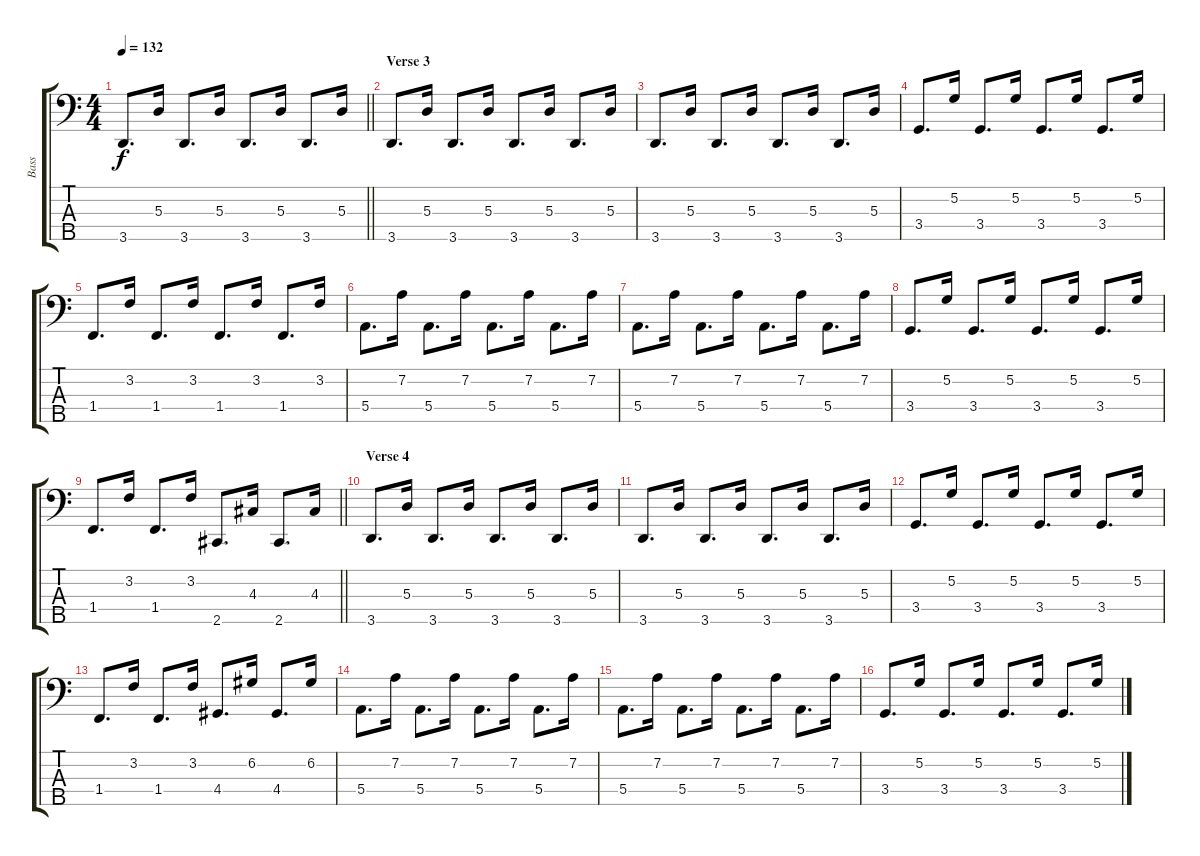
\track ("Bass" "Bass") {instrument electricbassfinger}
\staff {score tabs}
\tuning (G2 D2 A1 E1 B0) {hide}
\ts (4 4)
\tempo 132
\clef f4
\barLineRight lightlight
\ks c
3.5.8{d dy f} 5.3.16 3.5.8{d} 5.3.16 3.5.8{d} 5.3.16 3.5.8{d} 5.3.16 |
\section ("" "Verse 3")
3.5.8{d} 5.3.16 3.5.8{d} 5.3.16 3.5.8{d} 5.3.16 3.5.8{d} 5.3.16 |
3.5.8{d} 5.3.16 3.5.8{d} 5.3.16 3.5.8{d} 5.3.16 3.5.8{d} 5.3.16 |
3.4.8{d} 5.2.16 3.4.8{d} 5.2.16 3.4.8{d} 5.2.16 3.4.8{d} 5.2.16 |
1.4.8{d} 3.2.16 1.4.8{d} 3.2.16 1.4.8{d} 3.2.16 1.4.8{d} 3.2.16 |
5.4.8{d} 7.2.16 5.4.8{d} 7.2.16 5.4.8{d} 7.2.16 5.4.8{d} 7.2.16 |
5.4.8{d} 7.2.16 5.4.8{d} 7.2.16 5.4.8{d} 7.2.16 5.4.8{d} 7.2.16 |
3.4.8{d} 5.2.16 3.4.8{d} 5.2.16 3.4.8{d} 5.2.16 3.4.8{d} 5.2.16 |
\barLineRight lightlight
1.4.8{d} 3.2.16 1.4.8{d} 3.2.16 2.5.8{d} 4.3.16 2.5.8{d} 4.3.16 |
\section ("" "Verse 4")
3.5.8{d} 5.3.16 3.5.8{d} 5.3.16 3.5.8{d} 5.3.16 3.5.8{d} 5.3.16 |
3.5.8{d} 5.3.16 3.5.8{d} 5.3.16 3.5.8{d} 5.3.16 3.5.8{d} 5.3.16 |
3.4.8{d} 5.2.16 3.4.8{d} 5.2.16 3.4.8{d} 5.2.16 3.4.8{d} 5.2.16 |
1.4.8{d} 3.2.16 1.4.8{d} 3.2.16 4.4.8{d} 6.2.16 4.4.8{d} 6.2.16 |
5.4.8{d} 7.2.16 5.4.8{d} 7.2.16 5.4.8{d} 7.2.16 5.4.8{d} 7.2.16 |
5.4.8{d} 7.2.16 5.4.8{d} 7.2.16 5.4.8{d} 7.2.16 5.4.8{d} 7.2.16 |
3.4.8{d} 5.2.16 3.4.8{d} 5.2.16 3.4.8{d} 5.2.16 3.4.8{d} 5.2.16
